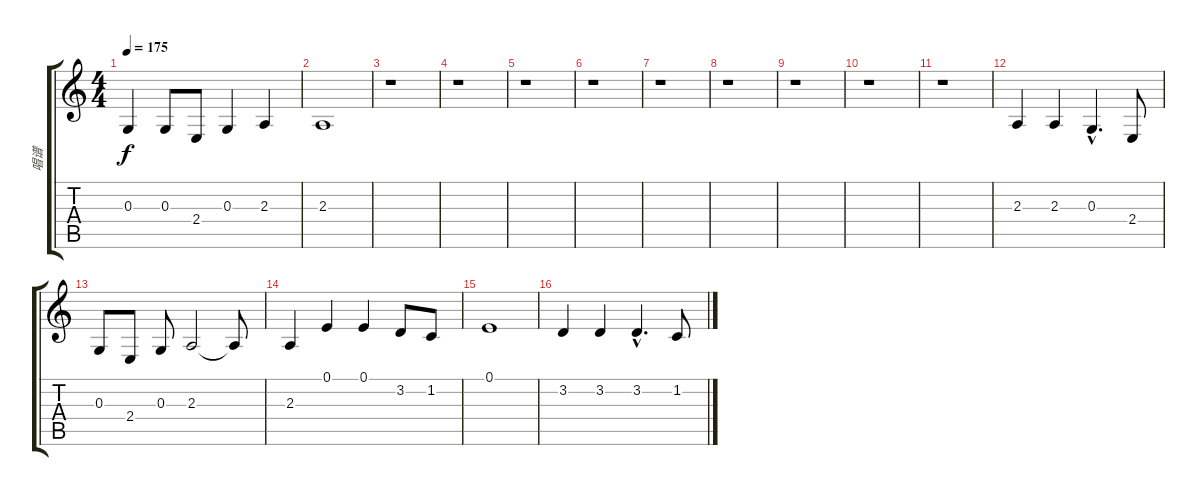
\track ("唱谱" "唱谱") {instrument brasssection}
\staff {score tabs}
\tuning (E4 B3 G3 D3 A2 E2) {hide}
\ts (4 4)
\tempo 175
\clef g2
\ks c
0.3.4{dy f} 0.3.8 2.4.8 0.3.4 2.3.4 |
2.3.1 |
r.1 |
r.1 |
r.1 |
r.1 |
r.1 |
r.1 |
r.1 |
r.1 |
r.1 |
2.3.4 2.3.4 0.3{hac}.4{d} 2.4.8 |
0.3.8 2.4.8 0.3.8 2.3.2 2.3{t}.8 |
2.3.4 0.1.4 0.1.4 3.2.8 1.2.8 |
0.1.1 |
3.2.4 3.2.4 3.2{hac}.4{d} 1.2.8
